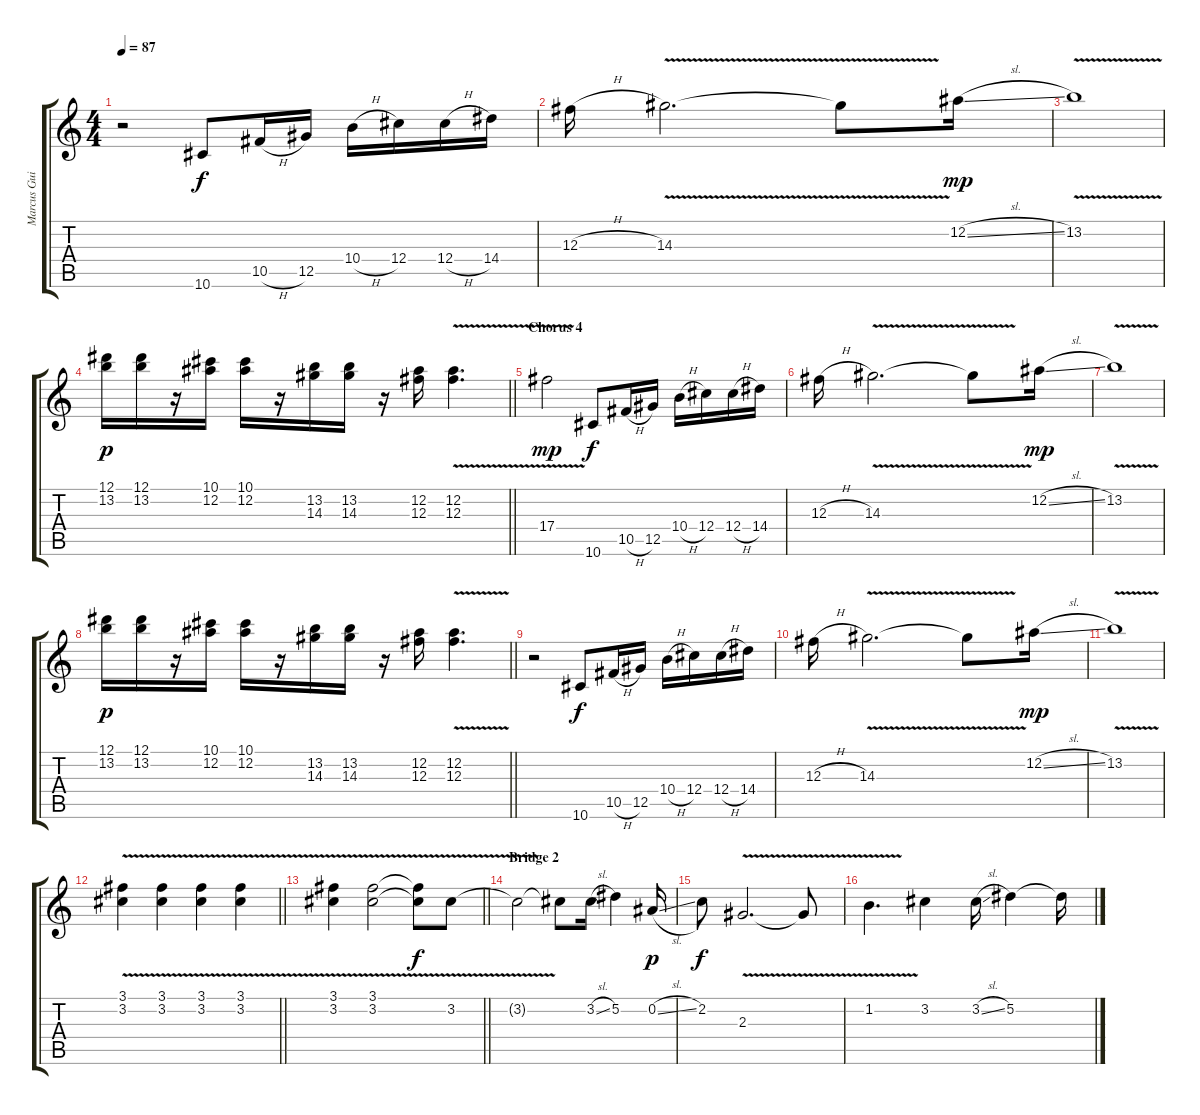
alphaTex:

\track ("Marcus Guitar" "Marcus Gui") {instrument electricguitarclean}
\staff {score tabs}
\tuning (Eb4 Bb3 Gb3 Db3 Ab2 Eb2) {hide}
\ts (4 4)
\tempo 87
\clef g2
\ks c
r.2{dy p} 10.6.8{dy f} 10.5{h}.16 12.5.16 10.4{h}.16 12.4.16 12.4{h}.16 14.4.16 |
12.3{h}.16 14.3{v}.2{d} 14.3{t}.8 12.2{sl}.16{dy mp} |
13.2{v}.1 |
\barLineRight lightlight
(12.1 13.2).16{dy p} (12.1 13.2).16 r.16 (10.1 12.2).16 (10.1 12.2).16 r.16 (13.2 14.3).16 (13.2 14.3).16 r.16 (12.2 12.3).16 (12.2{v} 12.3{v}).4{d} |
\section ("" "Chorus 4")
17.4{v}.2{dy mp} 10.6.8{dy f} 10.5{h}.16 12.5.16 10.4{h}.16 12.4.16 12.4{h}.16 14.4.16 |
12.3{h}.16 14.3{v}.2{d} 14.3{t}.8 12.2{sl}.16{dy mp} |
13.2{v}.1 |
\barLineRight lightlight
(12.1 13.2).16{dy p} (12.1 13.2).16 r.16 (10.1 12.2).16 (10.1 12.2).16 r.16 (13.2 14.3).16 (13.2 14.3).16 r.16 (12.2 12.3).16 (12.2{v} 12.3{v}).4{d} |
r.2 10.6.8{dy f} 10.5{h}.16 12.5.16 10.4{h}.16 12.4.16 12.4{h}.16 14.4.16 |
12.3{h}.16 14.3{v}.2{d} 14.3{t}.8 12.2{sl}.16{dy mp} |
13.2{v}.1 |
\barLineRight lightlight
(3.1{v} 3.2{v}).4 (3.1{v} 3.2{v}).4 (3.1{v} 3.2{v}).4 (3.1{v} 3.2{v}).4 |
\barLineRight lightlight
(3.1{v} 3.2{v}).4 (3.1{v} 3.2{v}).2 (3.1{t} 3.2{t}).8{dy f} 3.2{v}.8{instrument overdrivenguitar} |
\section ("" "Bridge 2")
3.2{t}.2 3.2{t}.8 3.2{sl}.16 5.2.4 0.2{sl}.16{dy p} |
2.2.8{dy f} 2.3{v}.2{d} 2.3{t}.8 |
1.2{v}.4{d} 3.2.4 3.2{sl}.16 5.2.4 5.2{t}.16
